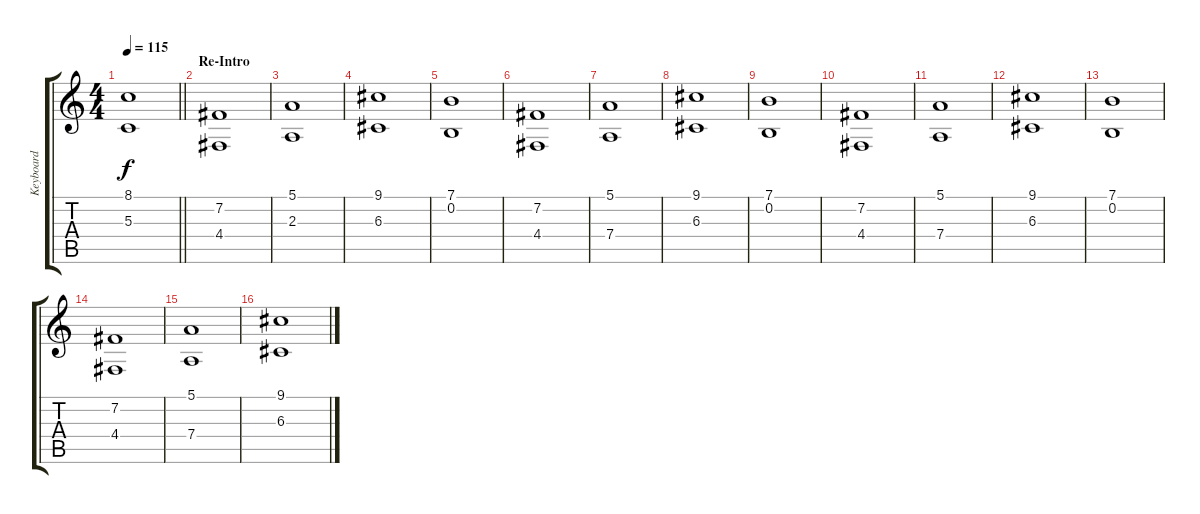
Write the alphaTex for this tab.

\track ("Keyboard" "Keyboard") {instrument fx7echoes}
\staff {score tabs}
\tuning (E4 B3 G3 D3 A2 E2) {hide}
\ts (4 4)
\tempo 115
\clef g2
\barLineRight lightlight
\ks c
(8.1{t} 5.3{t}).1{dy f} |
\section ("" "Re-Intro")
(7.2 4.4).1 |
(5.1 2.3).1 |
(9.1 6.3).1 |
(7.1 0.2).1 |
(7.2 4.4).1 |
(5.1 7.4).1 |
(9.1 6.3).1 |
(7.1 0.2).1 |
(7.2 4.4).1 |
(5.1 7.4).1 |
(9.1 6.3).1 |
(7.1 0.2).1 |
(7.2 4.4).1 |
(5.1 7.4).1 |
(9.1 6.3).1
